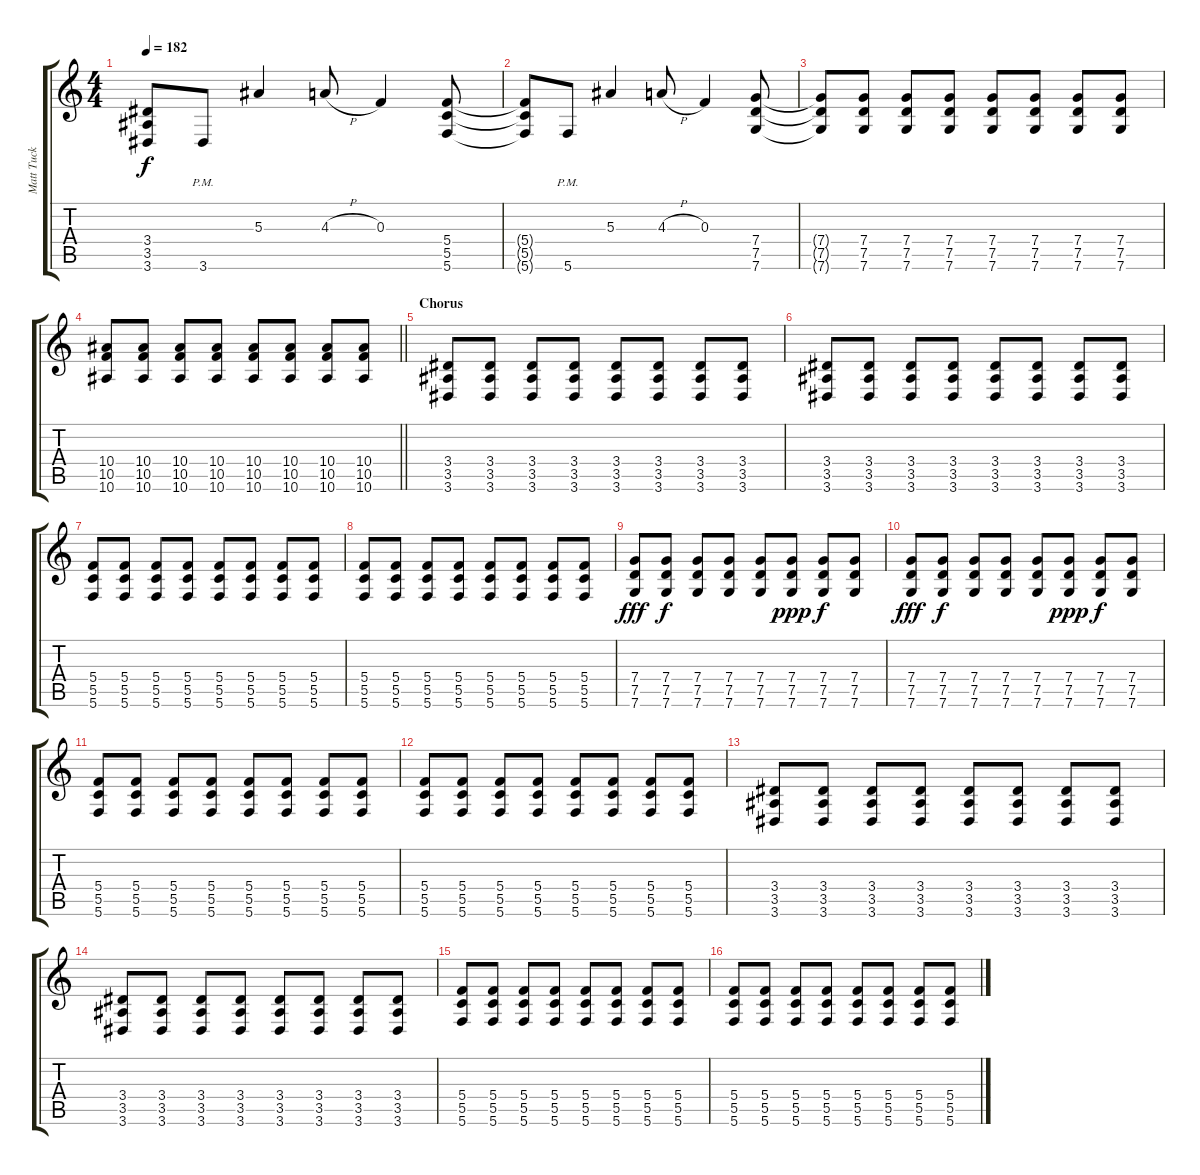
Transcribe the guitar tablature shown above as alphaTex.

\track ("Matt Tuck" "Matt Tuck") {instrument distortionguitar}
\staff {score tabs}
\tuning (D4 A3 F3 C3 G2 C2) {hide}
\ts (4 4)
\tempo 182
\clef g2
\ks c
(3.4{t} 3.5{t} 3.6{t}).8{dy f} 3.6{pm}.8 5.3.4 4.3{h}.8 0.3.4 (5.4 5.5 5.6).8 |
(5.4{t} 5.5{t} 5.6{t}).8 5.6{pm}.8 5.3.4 4.3{h}.8 0.3.4 (7.4 7.5 7.6).8 |
(7.4{t} 7.5{t} 7.6{t}).8 (7.4 7.5 7.6).8 (7.4 7.5 7.6).8 (7.4 7.5 7.6).8 (7.4 7.5 7.6).8 (7.4 7.5 7.6).8 (7.4 7.5 7.6).8 (7.4 7.5 7.6).8 |
\barLineRight lightlight
(10.4 10.5 10.6).8 (10.4 10.5 10.6).8 (10.4 10.5 10.6).8 (10.4 10.5 10.6).8 (10.4 10.5 10.6).8 (10.4 10.5 10.6).8 (10.4 10.5 10.6).8 (10.4 10.5 10.6).8 |
\section ("" "Chorus")
(3.4 3.5 3.6).8 (3.4 3.5 3.6).8 (3.4 3.5 3.6).8 (3.4 3.5 3.6).8 (3.4 3.5 3.6).8 (3.4 3.5 3.6).8 (3.4 3.5 3.6).8 (3.4 3.5 3.6).8 |
(3.4 3.5 3.6).8 (3.4 3.5 3.6).8 (3.4 3.5 3.6).8 (3.4 3.5 3.6).8 (3.4 3.5 3.6).8 (3.4 3.5 3.6).8 (3.4 3.5 3.6).8 (3.4 3.5 3.6).8 |
(5.4 5.5 5.6).8 (5.4 5.5 5.6).8 (5.4 5.5 5.6).8 (5.4 5.5 5.6).8 (5.4 5.5 5.6).8 (5.4 5.5 5.6).8 (5.4 5.5 5.6).8 (5.4 5.5 5.6).8 |
(5.4 5.5 5.6).8 (5.4 5.5 5.6).8 (5.4 5.5 5.6).8 (5.4 5.5 5.6).8 (5.4 5.5 5.6).8 (5.4 5.5 5.6).8 (5.4 5.5 5.6).8 (5.4 5.5 5.6).8 |
(7.4 7.5 7.6).8{dy fff} (7.4 7.5 7.6).8{dy f} (7.4 7.5 7.6).8 (7.4 7.5 7.6).8 (7.4 7.5 7.6).8 (7.4 7.5 7.6).8{dy ppp} (7.4 7.5 7.6).8{dy f} (7.4 7.5 7.6).8 |
(7.4 7.5 7.6).8{dy fff} (7.4 7.5 7.6).8{dy f} (7.4 7.5 7.6).8 (7.4 7.5 7.6).8 (7.4 7.5 7.6).8 (7.4 7.5 7.6).8{dy ppp} (7.4 7.5 7.6).8{dy f} (7.4 7.5 7.6).8 |
(5.4 5.5 5.6).8 (5.4 5.5 5.6).8 (5.4 5.5 5.6).8 (5.4 5.5 5.6).8 (5.4 5.5 5.6).8 (5.4 5.5 5.6).8 (5.4 5.5 5.6).8 (5.4 5.5 5.6).8 |
(5.4 5.5 5.6).8 (5.4 5.5 5.6).8 (5.4 5.5 5.6).8 (5.4 5.5 5.6).8 (5.4 5.5 5.6).8 (5.4 5.5 5.6).8 (5.4 5.5 5.6).8 (5.4 5.5 5.6).8 |
(3.4 3.5 3.6).8 (3.4 3.5 3.6).8 (3.4 3.5 3.6).8 (3.4 3.5 3.6).8 (3.4 3.5 3.6).8 (3.4 3.5 3.6).8 (3.4 3.5 3.6).8 (3.4 3.5 3.6).8 |
(3.4 3.5 3.6).8 (3.4 3.5 3.6).8 (3.4 3.5 3.6).8 (3.4 3.5 3.6).8 (3.4 3.5 3.6).8 (3.4 3.5 3.6).8 (3.4 3.5 3.6).8 (3.4 3.5 3.6).8 |
(5.4 5.5 5.6).8 (5.4 5.5 5.6).8 (5.4 5.5 5.6).8 (5.4 5.5 5.6).8 (5.4 5.5 5.6).8 (5.4 5.5 5.6).8 (5.4 5.5 5.6).8 (5.4 5.5 5.6).8 |
(5.4 5.5 5.6).8 (5.4 5.5 5.6).8 (5.4 5.5 5.6).8 (5.4 5.5 5.6).8 (5.4 5.5 5.6).8 (5.4 5.5 5.6).8 (5.4 5.5 5.6).8 (5.4 5.5 5.6).8
